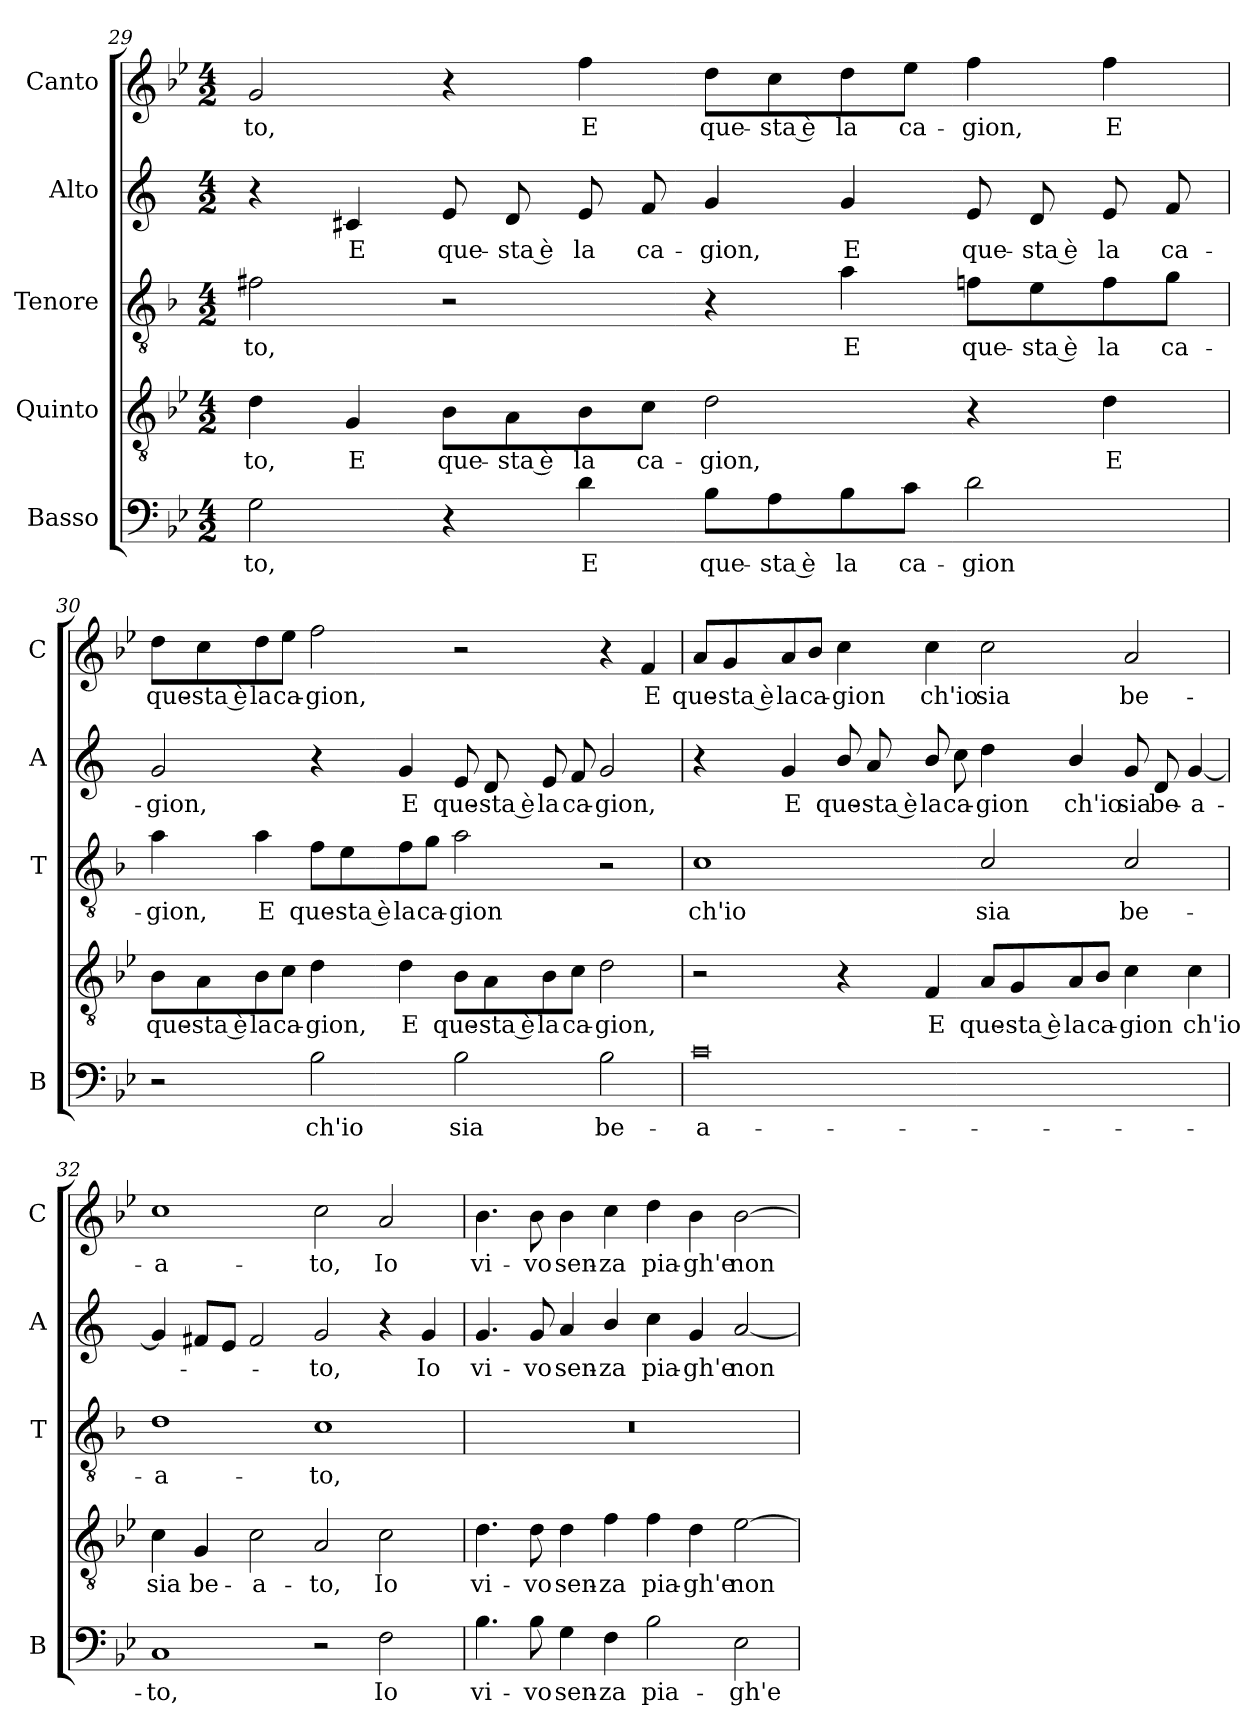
**kern	**text	**kern	**text	**kern	**text	**kern	**text	**kern	**text
*part5	*part5	*part4	*part4	*part3	*part3	*part2	*part2	*part1	*part1
*staff5	*staff5	*staff4	*staff4	*staff3	*staff3	*staff2	*staff2	*staff1	*staff1
*I"Basso	*	*I"Quinto	*	*I"Tenore	*	*I"Alto	*	*I"Canto	*
*I'B	*	*	*	*I'T	*	*I'A	*	*I'C	*
*clefF4	*	*clefGv2	*	*clefGv2	*	*clefG2	*	*clefG2	*
*	*	*	*	*ITrd4c7	*	*ITrd1c2	*	*	*
*k[b-e-]	*	*k[b-e-]	*	*k[b-e-]	*	*k[b-e-]	*	*k[b-e-]	*
*B-:	*	*B-:	*	*B-:	*	*B-:	*	*B-:	*
*M4/2	*	*M4/2	*	*M4/2	*	*M4/2	*	*M4/2	*
=29	=29	=29	=29	=29	=29	=29	=29	=29	=29
!	!LO:LY:b	!	!LO:LY:b	!	!LO:LY:b	!	!	!	!LO:LY:b
2G\	-to,	4d\	-to,	2Bn\	-to,	4r	.	2g/	-to,
!	!	!	!LO:LY:b	!	!	!	!LO:LY:b	!	!
.	.	4G/	E	.	.	4Bn/	E	.	.
!	!	!	!LO:LY:b	!	!	!	!LO:LY:b	!	!
4r	.	8B-\L	que-	2r	.	8d/	que-	4r	.
!	!	!	!LO:LY:b	!	!	!	!LO:LY:b	!	!
.	.	8A\	-sta è	.	.	8c/	-sta è	.	.
!	!LO:LY:b	!	!LO:LY:b	!	!	!	!LO:LY:b	!	!LO:LY:b
4d\	E	8B-\	la	.	.	8d/	la	4ff\	E
!	!	!	!LO:LY:b	!	!	!	!LO:LY:b	!	!
.	.	8c\J	ca-	.	.	8e-/	ca-	.	.
!	!LO:LY:b	!	!LO:LY:b	!	!	!	!LO:LY:b	!	!LO:LY:b
8B-\L	que-	2d\	-gion,	4r	.	4f/	-gion,	8dd\L	que-
!	!LO:LY:b	!	!	!	!	!	!	!	!LO:LY:b
8A\	-sta è	.	.	.	.	.	.	8cc\	-sta è
!	!LO:LY:b	!	!	!	!LO:LY:b	!	!LO:LY:b	!	!LO:LY:b
8B-\	la	.	.	4d\	E	4f/	E	8dd\	la
!	!LO:LY:b	!	!	!	!	!	!	!	!LO:LY:b
8c\J	ca-	.	.	.	.	.	.	8ee-\J	ca-
!	!LO:LY:b	!	!	!	!LO:LY:b	!	!LO:LY:b	!	!LO:LY:b
2d\	-gion	4r	.	8B-X\L	que-	8d/	que-	4ff\	-gion,
!	!	!	!	!	!LO:LY:b	!	!LO:LY:b	!	!
.	.	.	.	8A\	-sta è	8c/	-sta è	.	.
!	!	!	!LO:LY:b	!	!LO:LY:b	!	!LO:LY:b	!	!LO:LY:b
.	.	4d\	E	8B-\	la	8d/	la	4ff\	E
!	!	!	!	!	!LO:LY:b	!	!LO:LY:b	!	!
.	.	.	.	8c\J	ca-	8e-/	ca-	.	.
!!LO:PB:g=z
=30	=30	=30	=30	=30	=30	=30	=30	=30	=30
!	!	!	!LO:LY:b	!	!LO:LY:b	!	!LO:LY:b	!	!LO:LY:b
2r	.	8B-\L	que-	4d\	-gion,	2f/	-gion,	8dd\L	que-
!	!	!	!LO:LY:b	!	!	!	!	!	!LO:LY:b
.	.	8A\	-sta è	.	.	.	.	8cc\	-sta è
!	!	!	!LO:LY:b	!	!LO:LY:b	!	!	!	!LO:LY:b
.	.	8B-\	la	4d\	E	.	.	8dd\	la
!	!	!	!LO:LY:b	!	!	!	!	!	!LO:LY:b
.	.	8c\J	ca-	.	.	.	.	8ee-\J	ca-
!	!LO:LY:b	!	!LO:LY:b	!	!LO:LY:b	!	!	!	!LO:LY:b
2B-\	ch'io	4d\	-gion,	8B-\L	que-	4r	.	2ff\	-gion,
!	!	!	!	!	!LO:LY:b	!	!	!	!
.	.	.	.	8A\	-sta è	.	.	.	.
!	!	!	!LO:LY:b	!	!LO:LY:b	!	!LO:LY:b	!	!
.	.	4d\	E	8B-\	la	4f/	E	.	.
!	!	!	!	!	!LO:LY:b	!	!	!	!
.	.	.	.	8c\J	ca-	.	.	.	.
!	!LO:LY:b	!	!LO:LY:b	!	!LO:LY:b	!	!LO:LY:b	!	!
2B-\	sia	8B-\L	que-	2d\	-gion	8d/	que-	2r	.
!	!	!	!LO:LY:b	!	!	!	!LO:LY:b	!	!
.	.	8A\	-sta è	.	.	8c/	-sta è	.	.
!	!	!	!LO:LY:b	!	!	!	!LO:LY:b	!	!
.	.	8B-\	la	.	.	8d/	la	.	.
!	!	!	!LO:LY:b	!	!	!	!LO:LY:b	!	!
.	.	8c\J	ca-	.	.	8e-/	ca-	.	.
!	!LO:LY:b	!	!LO:LY:b	!	!	!	!LO:LY:b	!	!
2B-\	be-	2d\	-gion,	2r	.	2f/	-gion,	4r	.
!	!	!	!	!	!	!	!	!	!LO:LY:b
.	.	.	.	.	.	.	.	4f/	E
=31	=31	=31	=31	=31	=31	=31	=31	=31	=31
!	!LO:LY:b	!	!	!	!LO:LY:b	!	!	!	!LO:LY:b
0c	-a-	2r	.	1F	ch'io	4r	.	8a/L	que-
!	!	!	!	!	!	!	!	!	!LO:LY:b
.	.	.	.	.	.	.	.	8g/	-sta è
!	!	!	!	!	!	!	!LO:LY:b	!	!LO:LY:b
.	.	.	.	.	.	4f/	E	8a/	la
!	!	!	!	!	!	!	!	!	!LO:LY:b
.	.	.	.	.	.	.	.	8b-/J	ca-
!	!	!	!	!	!	!	!LO:LY:b	!	!LO:LY:b
.	.	4r	.	.	.	8a/	que-	4cc\	-gion
!	!	!	!	!	!	!	!LO:LY:b	!	!
.	.	.	.	.	.	8g/	-sta è	.	.
!	!	!	!LO:LY:b	!	!	!	!LO:LY:b	!	!LO:LY:b
.	.	4F/	E	.	.	8a/	la	4cc\	ch'io
!	!	!	!	!	!	!	!LO:LY:b	!	!
.	.	.	.	.	.	8b-\	ca-	.	.
!	!	!	!LO:LY:b	!	!LO:LY:b	!	!LO:LY:b	!	!LO:LY:b
.	.	8A/L	que-	2F/	sia	4cc\	-gion	2cc\	sia
!	!	!	!LO:LY:b	!	!	!	!	!	!
.	.	8G/	-sta è	.	.	.	.	.	.
!	!	!	!LO:LY:b	!	!	!	!LO:LY:b	!	!
.	.	8A/	la	.	.	4a/	ch'io	.	.
!	!	!	!LO:LY:b	!	!	!	!	!	!
.	.	8B-/J	ca-	.	.	.	.	.	.
!	!	!	!LO:LY:b	!	!LO:LY:b	!	!LO:LY:b	!	!LO:LY:b
.	.	4c\	-gion	2F/	be-	8f/	sia	2a/	be-
!	!	!	!	!	!	!	!LO:LY:b	!	!
.	.	.	.	.	.	8c/	be-	.	.
!	!	!	!LO:LY:b	!	!	!	!LO:LY:b	!	!
.	.	4c\	ch'io	.	.	[4f/	-a-	.	.
=32	=32	=32	=32	=32	=32	=32	=32	=32	=32
!	!LO:LY:b	!	!LO:LY:b	!	!LO:LY:b	!	!	!	!LO:LY:b
1C	-to,	4c\	sia	1G	-a-	4f/]	.	1cc	-a-
!	!	!	!LO:LY:b	!	!	!	!	!	!
.	.	4G/	be-	.	.	8en/L	.	.	.
.	.	.	.	.	.	8d/J	.	.	.
!	!	!	!LO:LY:b	!	!	!	!	!	!
.	.	2c\	-a-	.	.	2e/	.	.	.
!	!	!	!LO:LY:b	!	!LO:LY:b	!	!LO:LY:b	!	!LO:LY:b
2r	.	2A/	-to,	1F	-to,	2f/	-to,	2cc\	-to,
!	!LO:LY:b	!	!LO:LY:b	!	!	!	!	!	!LO:LY:b
2F\	Io	2c\	Io	.	.	4r	.	2a/	Io
!	!	!	!	!	!	!	!LO:LY:b	!	!
.	.	.	.	.	.	4f/	Io	.	.
!!LO:LB:g=z
=33	=33	=33	=33	=33	=33	=33	=33	=33	=33
!	!LO:LY:b	!	!LO:LY:b	!	!	!	!LO:LY:b	!	!LO:LY:b
4.B-\	vi-	4.d\	vi-	0r	.	4.f/	vi-	4.b-\	vi-
!	!LO:LY:b	!	!LO:LY:b	!	!	!	!LO:LY:b	!	!LO:LY:b
8B-\	-vo	8d\	-vo	.	.	8f/	-vo	8b-\	-vo
!	!LO:LY:b	!	!LO:LY:b	!	!	!	!LO:LY:b	!	!LO:LY:b
4G\	sen-	4d\	sen-	.	.	4g/	sen-	4b-\	sen-
!	!LO:LY:b	!	!LO:LY:b	!	!	!	!LO:LY:b	!	!LO:LY:b
4F\	-za	4f\	-za	.	.	4a/	-za	4cc\	-za
!	!LO:LY:b	!	!LO:LY:b	!	!	!	!LO:LY:b	!	!LO:LY:b
2B-\	pia-	4f\	pia-	.	.	4b-\	pia-	4dd\	pia-
!	!	!	!LO:LY:b	!	!	!	!LO:LY:b	!	!LO:LY:b
.	.	4d\	-gh'e	.	.	4f/	-gh'e	4b-\	-gh'e
!	!LO:LY:b	!	!LO:LY:b	!	!	!	!LO:LY:b	!	!LO:LY:b
2E-\	-gh'e	[2e-\	non	.	.	[2g/	non	[2b-\	non
=	=	=	=	=	=	=	=	=	=
*-	*-	*-	*-	*-	*-	*-	*-	*-	*-
